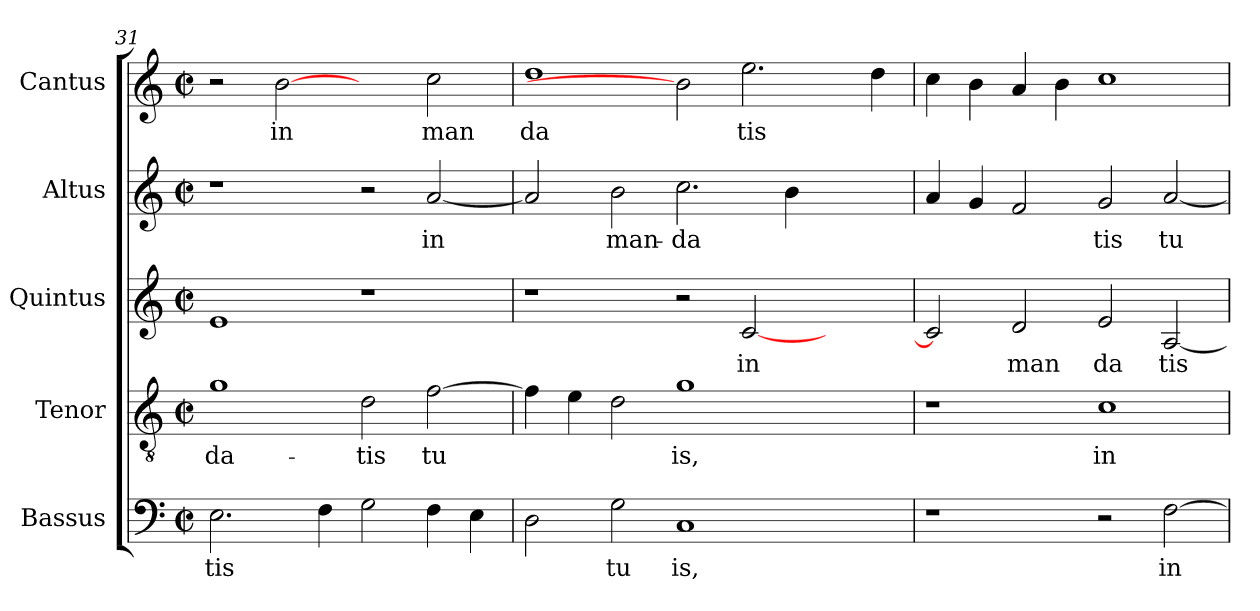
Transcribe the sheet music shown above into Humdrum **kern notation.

**kern	**text	**kern	**text	**kern	**text	**kern	**text	**kern	**text
*part5	*part5	*part4	*part4	*part3	*part3	*part2	*part2	*part1	*part1
*staff5	*staff5	*staff4	*staff4	*staff3	*staff3	*staff2	*staff2	*staff1	*staff1
*I"Bassus	*	*I"Tenor	*	*I"Quintus	*	*I"Altus	*	*I"Cantus	*
*clefF4	*	*clefGv2	*	*clefG2	*	*clefG2	*	*clefG2	*
*k[]	*	*k[]	*	*k[]	*	*k[]	*	*k[]	*
*C:	*	*C:	*	*C:	*	*C:	*	*C:	*
*M2/2	*	*M2/2	*	*M2/2	*	*M2/2	*	*M2/2	*
*met(c|)	*	*met(c|)	*	*met(c|)	*	*met(c|)	*	*met(c|)	*
=31	=31	=31	=31	=31	=31	=31	=31	=31	=31
!	!LO:LY:b:cj	!	!LO:LY:b:cj	!	!LO:LY:b:cj	!	!	!	!
2.E\	tis	1g	-da-	1e	.	1r	.	2r	.
!	!	!	!	!	!	!	!	!	!LO:LY:b:cj
.	.	.	.	.	.	.	.	[2b	in
!	!LO:LY:b:cj	!	!	!	!	!	!	!	!
4F\	.	.	.	.	.	.	.	.	.
!	!LO:LY:b:cj	!	!LO:LY:b:cj	!	!	!	!	!	!
2G\	.	2d\	-tis	1r	.	2r	.	2ryy	.
!	!LO:LY:b:cj	!	!LO:LY:b:cj	!	!	!	!LO:LY:b:cj	!	!LO:LY:b:cj
4F\	.	[>2f\	tu-	.	.	[<2a/	in	2cc\	man
!	!LO:LY:b:cj	!	!	!	!	!	!	!	!
4E\	.	.	.	.	.	.	.	.	.
=32	=32	=32	=32	=32	=32	=32	=32	=32	=32
!	!LO:LY:b:cj	!	!LO:LY:b:cj	!	!	!	!LO:LY:b:cj	!	!LO:LY:b:cj
2D\	.	4f\]	--	1r	.	2a/]	.	1dd	da
!	!	!	!LO:LY:b:cj	!	!	!	!	!	!
.	.	4e\	--	.	.	.	.	.	.
!	!LO:LY:b:cj	!	!LO:LY:b:cj	!	!	!	!LO:LY:b:cj	!	!
2G\	tu	2d\	--	.	.	2b\	man-	.	.
!	!LO:LY:b:cj	!	!LO:LY:b:cj	!	!	!	!LO:LY:b:cj	!	!
1C	is,	1g	-is,	2r	.	2.cc\	-da-	2b]	.
!	!	!	!	!	!LO:LY:b:cj	!	!	!	!LO:LY:b:cj
.	.	.	.	[<2c/	in	.	.	2.ee\	tis
!	!	!	!	!	!	!	!LO:LY:b:cj	!	!
.	.	.	.	.	.	4b\	--	.	.
2ryy	.	2ryy	.	2ryy	.	2ryy	.	.	.
!	!	!	!	!	!	!	!	!	!LO:LY:b:cj
.	.	.	.	.	.	.	.	4dd\	.
=33	=33	=33	=33	=33	=33	=33	=33	=33	=33
!	!	!	!	!	!LO:LY:b:cj	!	!LO:LY:b:cj	!	!LO:LY:b:cj
1r	.	1r	.	2c/]	.	4a/	--	4cc\	.
!	!	!	!	!	!	!	!LO:LY:b:cj	!	!LO:LY:b:cj
.	.	.	.	.	.	4g/	--	4b\	.
!	!	!	!	!	!LO:LY:b:cj	!	!LO:LY:b:cj	!	!LO:LY:b:cj
.	.	.	.	2d/	man	2f/	--	4a/	.
!	!	!	!	!	!	!	!	!	!LO:LY:b:cj
.	.	.	.	.	.	.	.	4b\	.
!	!	!	!LO:LY:b:cj	!	!LO:LY:b:cj	!	!LO:LY:b:cj	!	!LO:LY:b:cj
2r	.	1c	in	2e/	da	2g/	-tis	1cc	.
!	!LO:LY:b:cj	!	!	!	!LO:LY:b:cj	!	!LO:LY:b:cj	!	!
[>2F\	in	.	.	[<2A/	tis	[<2a/	tu-	.	.
=	=	=	=	=	=	=	=	=	=
*-	*-	*-	*-	*-	*-	*-	*-	*-	*-
